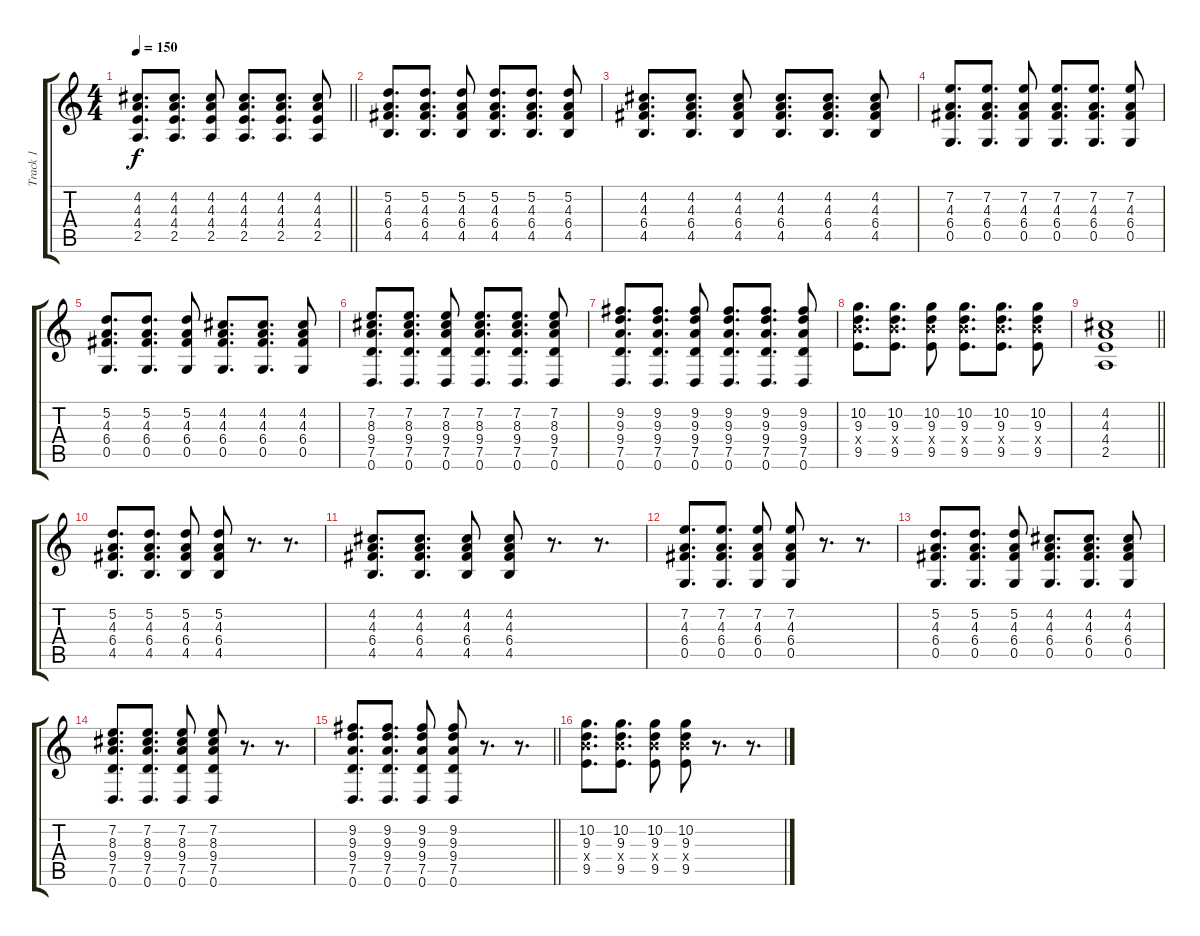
\track ("Track 1" "Track 1") {instrument electricguitarjazz}
\staff {score tabs}
\tuning (D4 A3 F3 C3 G2 D2) {hide}
\ts (4 4)
\tempo 150
\clef g2
\barLineRight lightlight
\ks c
(4.2 4.3 4.4 2.5).8{d dy f} (4.2 4.3 4.4 2.5).8{d} (4.2 4.3 4.4 2.5).8 (4.2 4.3 4.4 2.5).8{d} (4.2 4.3 4.4 2.5).8{d} (4.2 4.3 4.4 2.5).8 |
\section ("" "")
(5.2 4.3 6.4 4.5).8{d} (5.2 4.3 6.4 4.5).8{d} (5.2 4.3 6.4 4.5).8 (5.2 4.3 6.4 4.5).8{d} (5.2 4.3 6.4 4.5).8{d} (5.2 4.3 6.4 4.5).8 |
(4.2 4.3 6.4 4.5).8{d} (4.2 4.3 6.4 4.5).8{d} (4.2 4.3 6.4 4.5).8 (4.2 4.3 6.4 4.5).8{d} (4.2 4.3 6.4 4.5).8{d} (4.2 4.3 6.4 4.5).8 |
(7.2 4.3 6.4 0.5).8{d} (7.2 4.3 6.4 0.5).8{d} (7.2 4.3 6.4 0.5).8 (7.2 4.3 6.4 0.5).8{d} (7.2 4.3 6.4 0.5).8{d} (7.2 4.3 6.4 0.5).8 |
(5.2 4.3 6.4 0.5).8{d} (5.2 4.3 6.4 0.5).8{d} (5.2 4.3 6.4 0.5).8 (4.2 4.3 6.4 0.5).8{d} (4.2 4.3 6.4 0.5).8{d} (4.2 4.3 6.4 0.5).8 |
(7.2 8.3 9.4 7.5 0.6).8{d} (7.2 8.3 9.4 7.5 0.6).8{d} (7.2 8.3 9.4 7.5 0.6).8 (7.2 8.3 9.4 7.5 0.6).8{d} (7.2 8.3 9.4 7.5 0.6).8{d} (7.2 8.3 9.4 7.5 0.6).8 |
(9.2 9.3 9.4 7.5 0.6).8{d} (9.2 9.3 9.4 7.5 0.6).8{d} (9.2 9.3 9.4 7.5 0.6).8 (9.2 9.3 9.4 7.5 0.6).8{d} (9.2 9.3 9.4 7.5 0.6).8{d} (9.2 9.3 9.4 7.5 0.6).8 |
(10.2 9.3 11.4{x} 9.5).8{d} (10.2 9.3 11.4{x} 9.5).8{d} (10.2 9.3 11.4{x} 9.5).8 (10.2 9.3 11.4{x} 9.5).8{d} (10.2 9.3 11.4{x} 9.5).8{d} (10.2 9.3 11.4{x} 9.5).8 |
\barLineRight lightlight
(4.2 4.3 4.4 2.5).1 |
\section ("" "")
(5.2 4.3 6.4 4.5).8{d} (5.2 4.3 6.4 4.5).8{d} (5.2 4.3 6.4 4.5).8 (5.2 4.3 6.4 4.5).8 r.8{d} r.8{d} |
(4.2 4.3 6.4 4.5).8{d} (4.2 4.3 6.4 4.5).8{d} (4.2 4.3 6.4 4.5).8 (4.2 4.3 6.4 4.5).8 r.8{d} r.8{d} |
(7.2 4.3 6.4 0.5).8{d} (7.2 4.3 6.4 0.5).8{d} (7.2 4.3 6.4 0.5).8 (7.2 4.3 6.4 0.5).8 r.8{d} r.8{d} |
(5.2 4.3 6.4 0.5).8{d} (5.2 4.3 6.4 0.5).8{d} (5.2 4.3 6.4 0.5).8 (4.2 4.3 6.4 0.5).8{d} (4.2 4.3 6.4 0.5).8{d} (4.2 4.3 6.4 0.5).8 |
(7.2 8.3 9.4 7.5 0.6).8{d} (7.2 8.3 9.4 7.5 0.6).8{d} (7.2 8.3 9.4 7.5 0.6).8 (7.2 8.3 9.4 7.5 0.6).8 r.8{d} r.8{d} |
\barLineRight lightlight
(9.2 9.3 9.4 7.5 0.6).8{d} (9.2 9.3 9.4 7.5 0.6).8{d} (9.2 9.3 9.4 7.5 0.6).8 (9.2 9.3 9.4 7.5 0.6).8 r.8{d} r.8{d} |
(10.2 9.3 11.4{x} 9.5).8{d} (10.2 9.3 11.4{x} 9.5).8{d} (10.2 9.3 11.4{x} 9.5).8 (10.2 9.3 11.4{x} 9.5).8 r.8{d} r.8{d}
